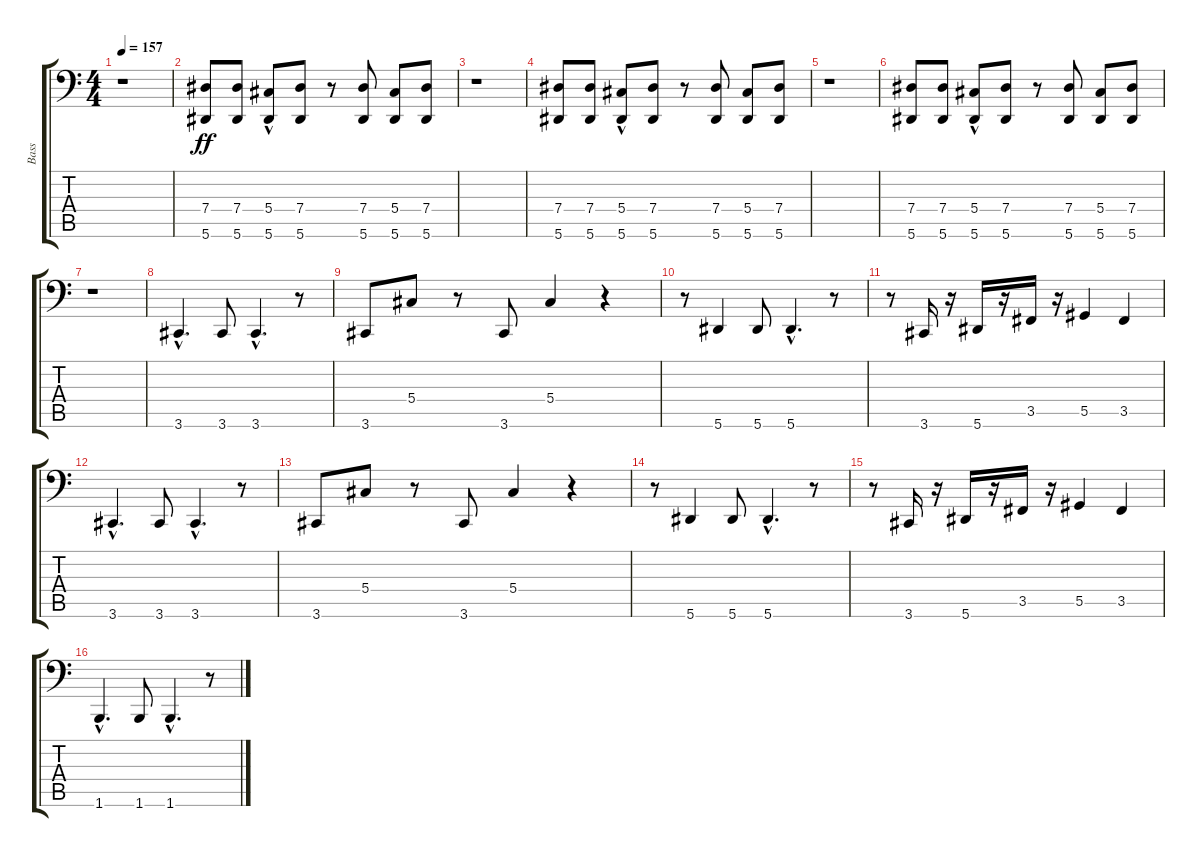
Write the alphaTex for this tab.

\track ("Bass" "Bass") {instrument slapbass2}
\staff {score tabs}
\tuning (B2 Gb2 Db2 Ab1 Eb1 Bb0) {hide}
\ts (4 4)
\tempo 157
\clef f4
\ks c
r.1{dy ff} |
(7.4 5.6).8 (7.4 5.6).8 (5.4 5.6{hac}).8 (7.4 5.6).8 r.8 (7.4 5.6).8 (5.4 5.6).8 (7.4 5.6).8 |
r.1 |
(7.4 5.6).8{balance 12} (7.4 5.6).8 (5.4 5.6{hac}).8 (7.4 5.6).8{balance 5} r.8 (7.4 5.6).8{balance 12} (5.4 5.6).8 (7.4 5.6).8{balance 5} |
r.1 |
(7.4 5.6).8{balance 12} (7.4 5.6).8 (5.4 5.6{hac}).8 (7.4 5.6).8{balance 5} r.8 (7.4 5.6).8{balance 12} (5.4 5.6).8 (7.4 5.6).8{balance 5} |
r.1 |
3.6{hac}.4{d} 3.6.8 3.6{hac}.4{d} r.8 |
3.6.8 5.4.8 r.8 3.6.8 5.4.4 r.4 |
r.8 5.6.4 5.6.8 5.6{hac}.4{d} r.8 |
r.8 3.6.16 r.16 5.6.16 r.16 3.5.16 r.16 5.5.4 3.5.4 |
3.6{hac}.4{d} 3.6.8 3.6{hac}.4{d} r.8 |
3.6.8 5.4.8 r.8 3.6.8 5.4.4 r.4 |
r.8 5.6.4 5.6.8 5.6{hac}.4{d} r.8 |
r.8 3.6.16 r.16 5.6.16 r.16 3.5.16 r.16 5.5.4 3.5.4 |
1.6{hac}.4{d} 1.6.8 1.6{hac}.4{d} r.8
